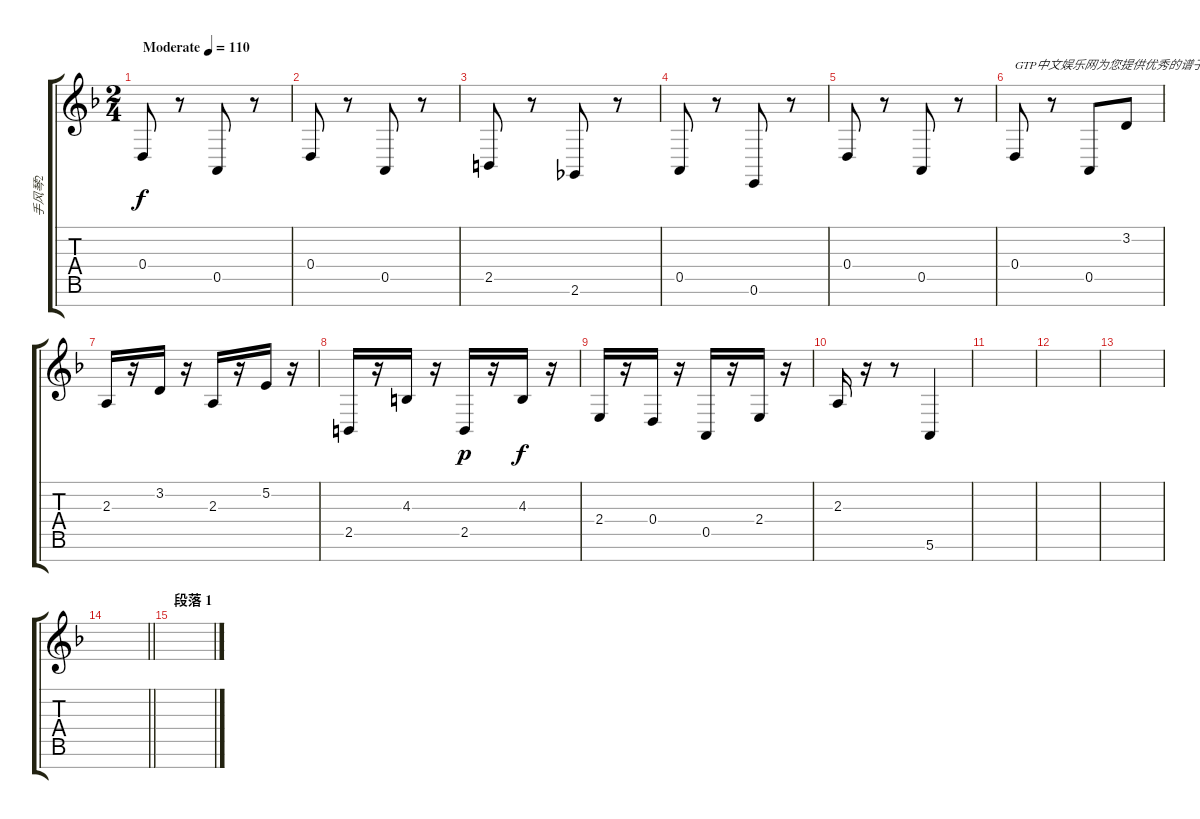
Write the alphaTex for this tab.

\track ("手风琴2" "手风琴2") {instrument cello}
\staff {score tabs}
\tuning (E4 B3 G3 D3 A2 E2 B1) {hide}
\ts (2 4)
\tempo (110 "Moderate")
\clef g2
\ks dminor
0.4.8{dy f instrument cello} r.8 0.5.8 r.8 |
0.4.8 r.8 0.5.8 r.8 |
2.5.8 r.8 2.6.8 r.8 |
0.5.8 r.8 0.6.8 r.8 |
0.4.8 r.8 0.5.8 r.8 |
0.4.8{txt "GTP中文娱乐网为您提供优秀的谱子"} r.8 0.5.8 3.2.8 |
2.3.16 r.16 3.2.16 r.16 2.3.16 r.16 5.2.16 r.16 |
2.5.16 r.16 4.3.16 r.16 2.5.16{dy p} r.16 4.3.16{dy f} r.16 |
2.4.16 r.16 0.4.16 r.16 0.5.16 r.16 2.4.16 r.16 |
2.3.16 r.16 r.8 5.6.4 |
|
|
|
\barLineRight lightlight
|
\section ("" "段落 1")
